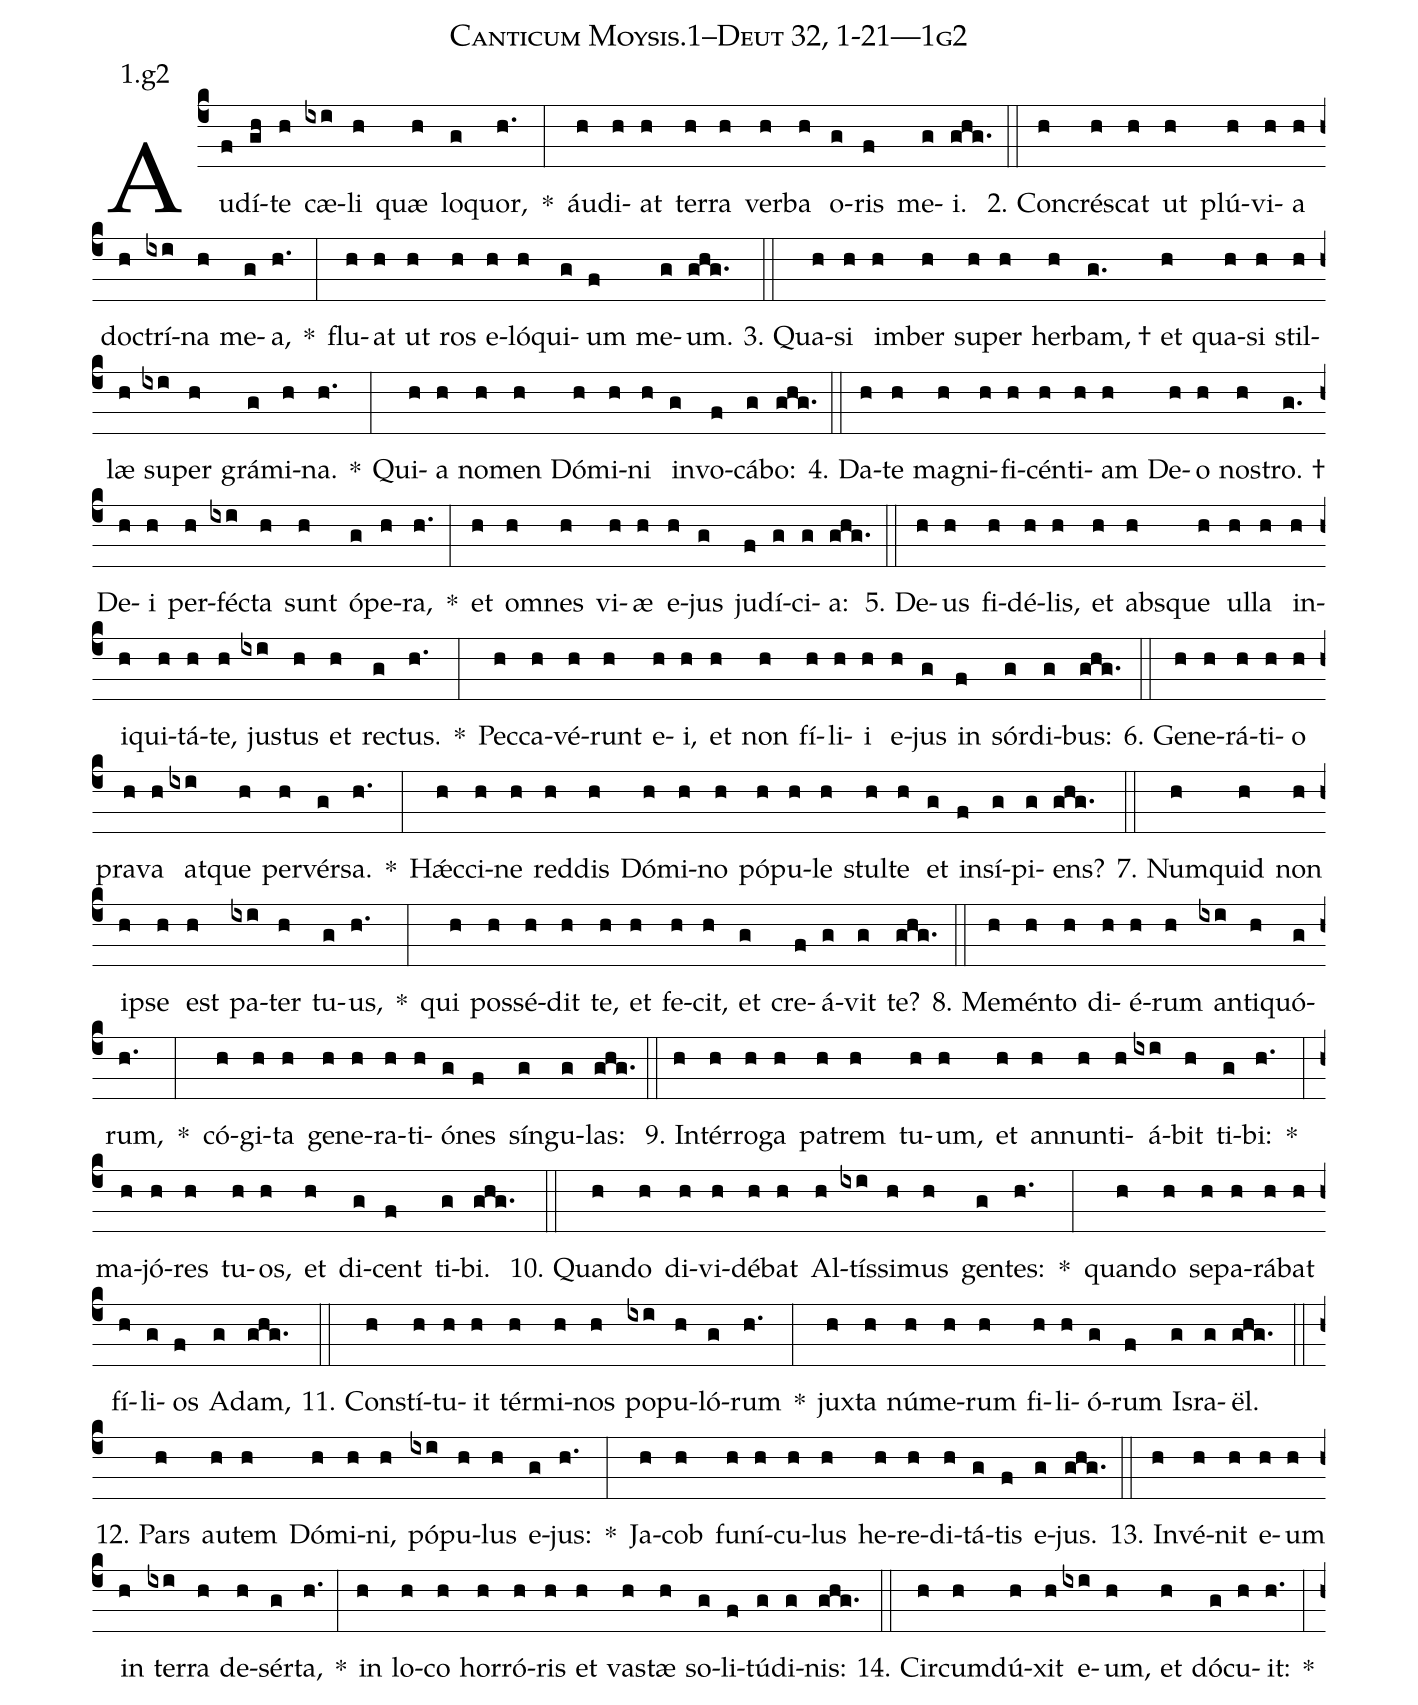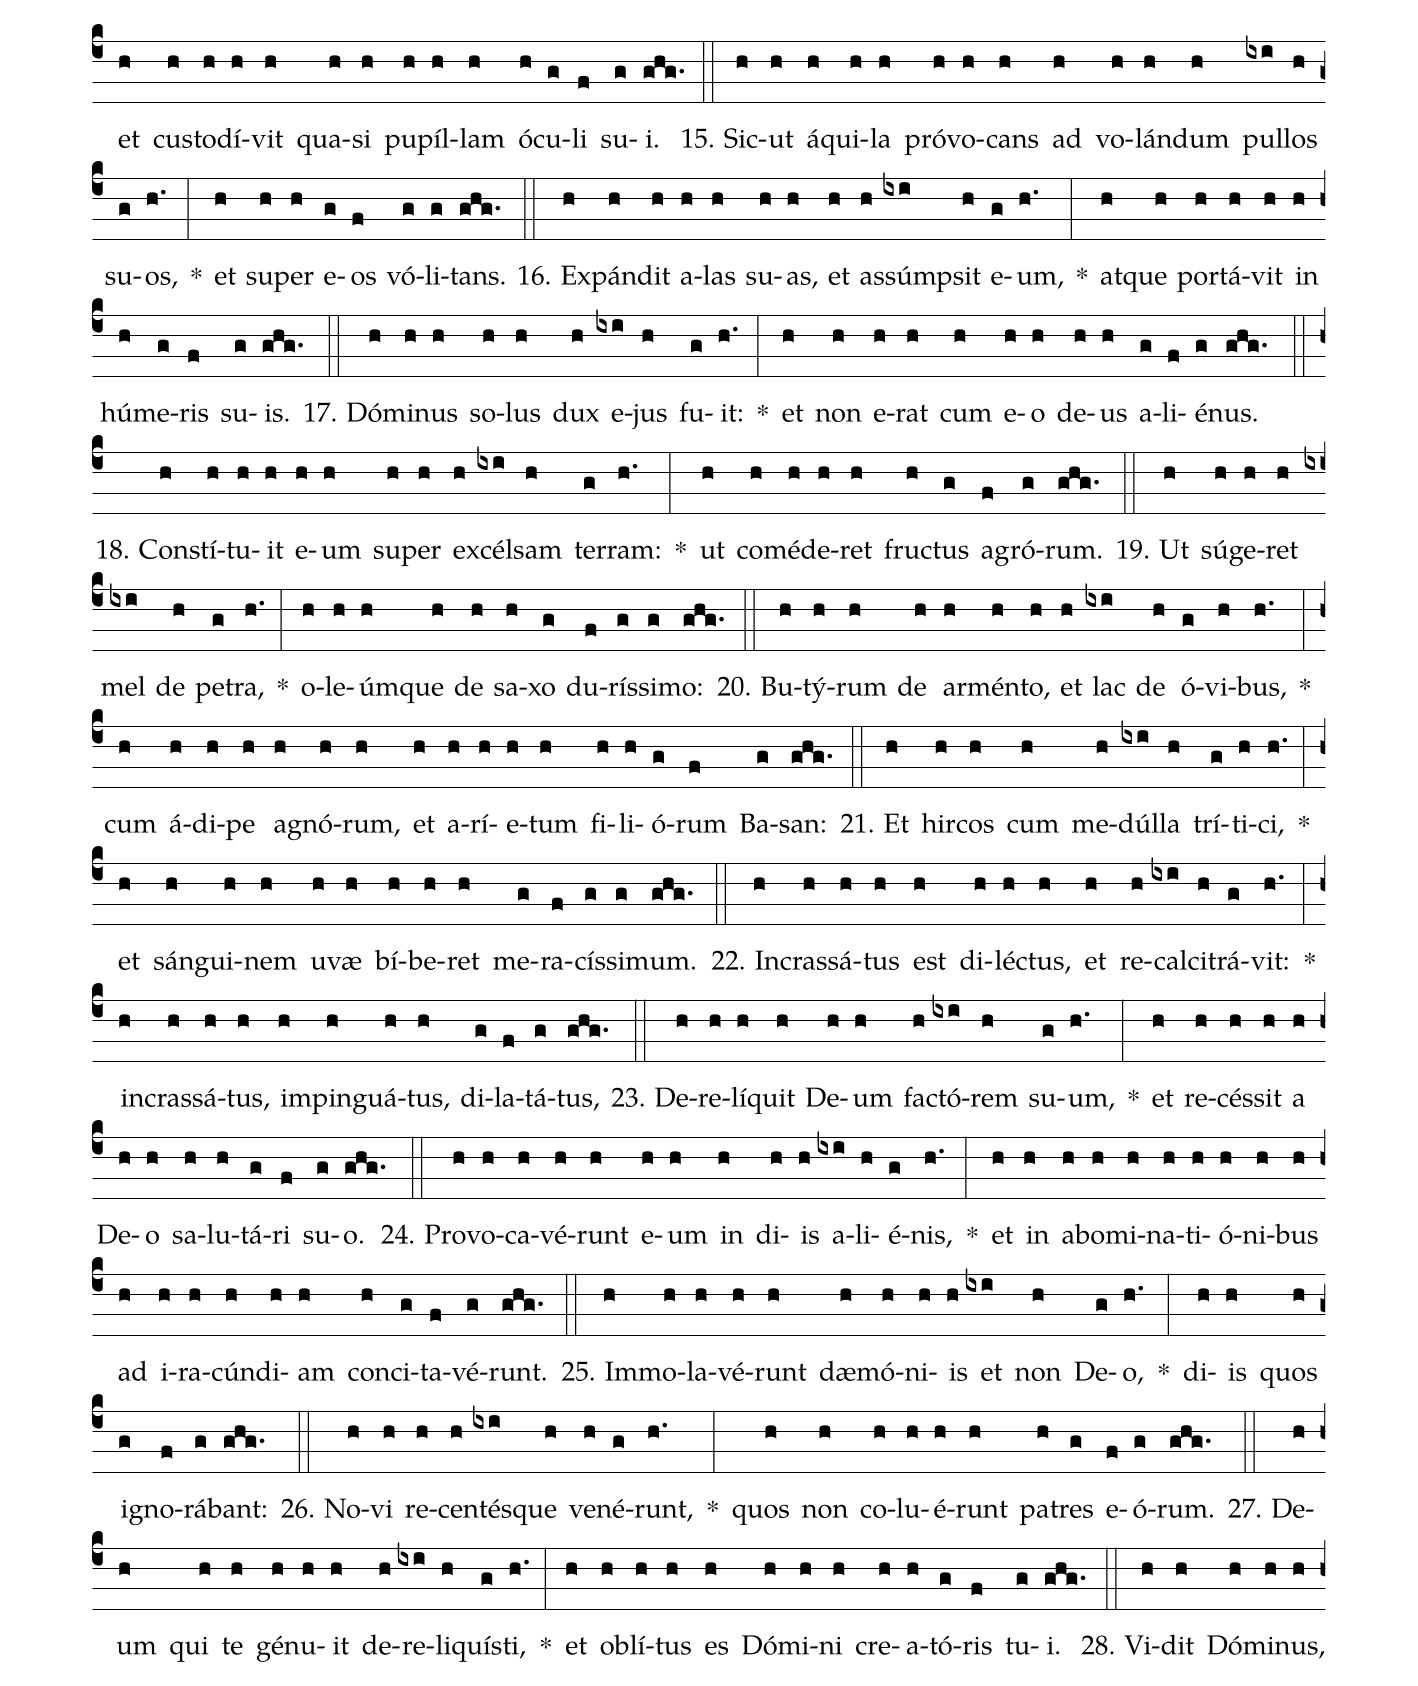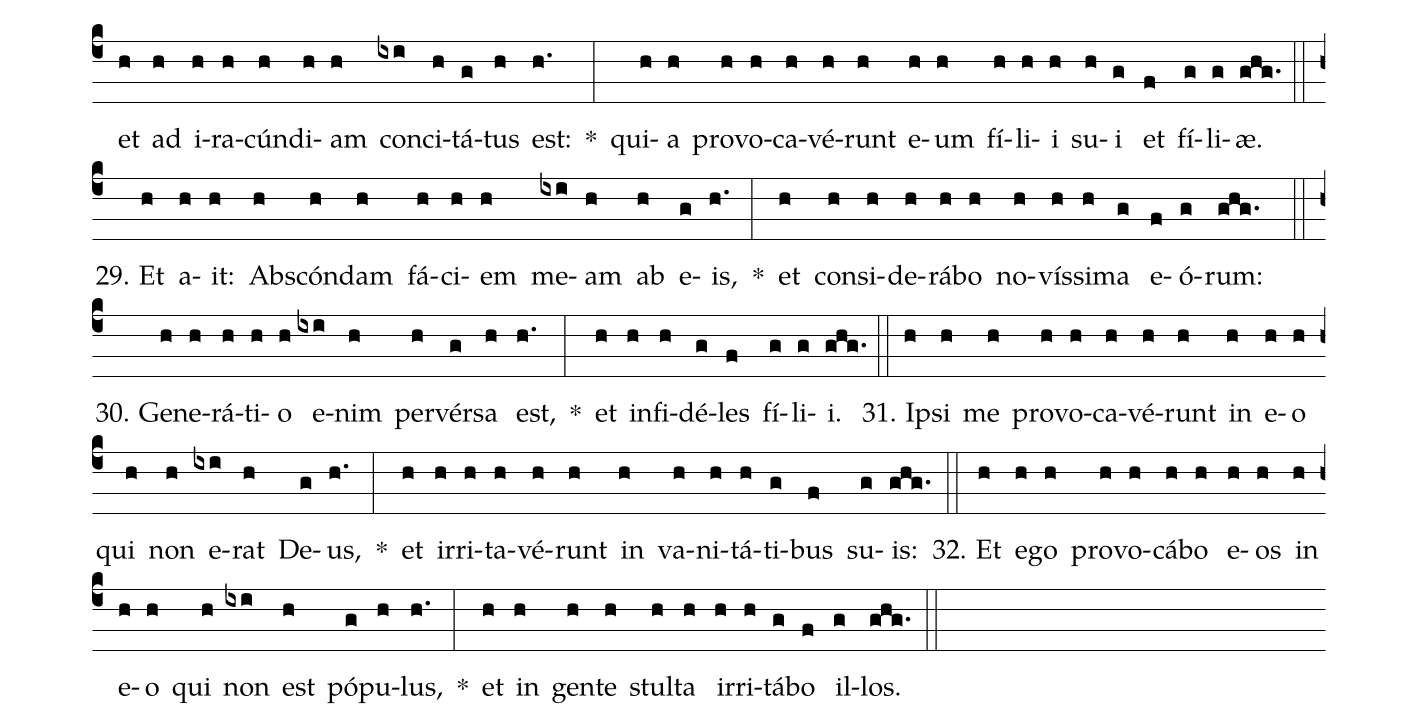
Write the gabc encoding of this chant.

name: Canticum Moysis.1--Deut 32, 1-21---1g2;
annotation: 1.g2;
%%
(c4)Au(f)dí(gh)te(h) cæ(ixi)li(h) quæ(h) lo(g)quor,(h.) *(:) áu(h)di(h)at(h) ter(h)ra(h) ver(h)ba(h) o(g)ris(f) me(g)i.(ghg.) (::)
2. Con(h)crés(h)cat(h) ut(h) plú(h)vi(h)a(h) doc(h)trí(ixi)na(h) me(g)a,(h.) *(:) flu(h)at(h) ut(h) ros(h) e(h)ló(h)qui(g)um(f) me(g)um.(ghg.) (::)
3. Qua(h)si(h) im(h)ber(h) su(h)per(h) her(h)bam, †(g.) et(h) qua(h)si(h) stil(h)læ(h) su(ixi)per(h) grá(g)mi(h)na.(h.) *(:) Qui(h)a(h) no(h)men(h) Dó(h)mi(h)ni(h) in(g)vo(f)cá(g)bo:(ghg.) (::)
4. Da(h)te(h) ma(h)gni(h)fi(h)cén(h)ti(h)am(h) De(h)o(h) nos(h)tro. †(g.) De(h)i(h) per(h)féc(ixi)ta(h) sunt(h) ó(g)pe(h)ra,(h.) *(:) et(h) om(h)nes(h) vi(h)æ(h) e(h)jus(g) ju(f)dí(g)ci(g)a:(ghg.) (::)
5. De(h)us(h) fi(h)dé(h)lis,(h) et(h) abs(h)que(h) ul(h)la(h) in(h)i(h)qui(h)tá(h)te,(h) jus(ixi)tus(h) et(h) rec(g)tus.(h.) *(:) Pec(h)ca(h)vé(h)runt(h) e(h)i,(h) et(h) non(h) fí(h)li(h)i(h) e(h)jus(g) in(f) sór(g)di(g)bus:(ghg.) (::)
6. Ge(h)ne(h)rá(h)ti(h)o(h) pra(h)va(h) at(ixi)que(h) per(h)vér(g)sa.(h.) *(:) Hǽc(h)ci(h)ne(h) red(h)dis(h) Dó(h)mi(h)no(h) pó(h)pu(h)le(h) stul(h)te(h) et(g) in(f)sí(g)pi(g)ens?(ghg.) (::)
7. Num(h)quid(h) non(h) ip(h)se(h) est(h) pa(ixi)ter(h) tu(g)us,(h.) *(:) qui(h) pos(h)sé(h)dit(h) te,(h) et(h) fe(h)cit,(h) et(g) cre(f)á(g)vit(g) te?(ghg.) (::)
8. Me(h)mén(h)to(h) di(h)é(h)rum(h) an(ixi)ti(h)quó(g)rum,(h.) *(:) có(h)gi(h)ta(h) ge(h)ne(h)ra(h)ti(h)ó(g)nes(f) sín(g)gu(g)las:(ghg.) (::)
9. In(h)tér(h)ro(h)ga(h) pa(h)trem(h) tu(h)um,(h) et(h) an(h)nun(h)ti(h)á(ixi)bit(h) ti(g)bi:(h.) *(:) ma(h)jó(h)res(h) tu(h)os,(h) et(h) di(g)cent(f) ti(g)bi.(ghg.) (::)
10. Quan(h)do(h) di(h)vi(h)dé(h)bat(h) Al(h)tís(ixi)si(h)mus(h) gen(g)tes:(h.) *(:) quan(h)do(h) se(h)pa(h)rá(h)bat(h) fí(h)li(g)os(f) A(g)dam,(ghg.) (::)
11. Con(h)stí(h)tu(h)it(h) tér(h)mi(h)nos(h) po(ixi)pu(h)ló(g)rum(h.) *(:) jux(h)ta(h) nú(h)me(h)rum(h) fi(h)li(h)ó(g)rum(f) Is(g)ra(g)ël.(ghg.) (::)
12. Pars(h) au(h)tem(h) Dó(h)mi(h)ni,(h) pó(ixi)pu(h)lus(h) e(g)jus:(h.) *(:) Ja(h)cob(h) fu(h)ní(h)cu(h)lus(h) he(h)re(h)di(h)tá(g)tis(f) e(g)jus.(ghg.) (::)
13. In(h)vé(h)nit(h) e(h)um(h) in(h) ter(ixi)ra(h) de(h)sér(g)ta,(h.) *(:) in(h) lo(h)co(h) hor(h)ró(h)ris(h) et(h) vas(h)tæ(h) so(g)li(f)tú(g)di(g)nis:(ghg.) (::)
14. Cir(h)cum(h)dú(h)xit(h) e(ixi)um,(h) et(h) dó(g)cu(h)it:(h.) *(:) et(h) cus(h)to(h)dí(h)vit(h) qua(h)si(h) pu(h)píl(h)lam(h) ó(h)cu(g)li(f) su(g)i.(ghg.) (::)
15. Sic(h)ut(h) á(h)qui(h)la(h) pró(h)vo(h)cans(h) ad(h) vo(h)lán(h)dum(h) pul(ixi)los(h) su(g)os,(h.) *(:) et(h) su(h)per(h) e(g)os(f) vó(g)li(g)tans.(ghg.) (::)
16. Ex(h)pán(h)dit(h) a(h)las(h) su(h)as,(h) et(h) as(h)súmp(ixi)sit(h) e(g)um,(h.) *(:) at(h)que(h) por(h)tá(h)vit(h) in(h) hú(h)me(g)ris(f) su(g)is.(ghg.) (::)
17. Dó(h)mi(h)nus(h) so(h)lus(h) dux(h) e(ixi)jus(h) fu(g)it:(h.) *(:) et(h) non(h) e(h)rat(h) cum(h) e(h)o(h) de(h)us(h) a(g)li(f)é(g)nus.(ghg.) (::)
18. Con(h)stí(h)tu(h)it(h) e(h)um(h) su(h)per(h) ex(h)cél(ixi)sam(h) ter(g)ram:(h.) *(:) ut(h) com(h)é(h)de(h)ret(h) fruc(h)tus(g) a(f)gró(g)rum.(ghg.) (::)
19. Ut(h) sú(h)ge(h)ret(h) mel(ixi) de(h) pe(g)tra,(h.) *(:) o(h)le(h)úm(h)que(h) de(h) sa(h)xo(g) du(f)rís(g)si(g)mo:(ghg.) (::)
20. Bu(h)tý(h)rum(h) de(h) ar(h)mén(h)to,(h) et(h) lac(ixi) de(h) ó(g)vi(h)bus,(h.) *(:) cum(h) á(h)di(h)pe(h) a(h)gnó(h)rum,(h) et(h) a(h)rí(h)e(h)tum(h) fi(h)li(h)ó(g)rum(f) Ba(g)san:(ghg.) (::)
21. Et(h) hir(h)cos(h) cum(h) me(h)dúl(ixi)la(h) trí(g)ti(h)ci,(h.) *(:) et(h) sán(h)gui(h)nem(h) u(h)væ(h) bí(h)be(h)ret(h) me(g)ra(f)cís(g)si(g)mum.(ghg.) (::)
22. In(h)cras(h)sá(h)tus(h) est(h) di(h)léc(h)tus,(h) et(h) re(h)cal(ixi)ci(h)trá(g)vit:(h.) *(:) in(h)cras(h)sá(h)tus,(h) im(h)pin(h)guá(h)tus,(h) di(g)la(f)tá(g)tus,(ghg.) (::)
23. De(h)re(h)lí(h)quit(h) De(h)um(h) fac(h)tó(ixi)rem(h) su(g)um,(h.) *(:) et(h) re(h)cés(h)sit(h) a(h) De(h)o(h) sa(h)lu(h)tá(g)ri(f) su(g)o.(ghg.) (::)
24. Pro(h)vo(h)ca(h)vé(h)runt(h) e(h)um(h) in(h) di(h)is(h) a(ixi)li(h)é(g)nis,(h.) *(:) et(h) in(h) ab(h)o(h)mi(h)na(h)ti(h)ó(h)ni(h)bus(h) ad(h) i(h)ra(h)cún(h)di(h)am(h) con(h)ci(g)ta(f)vé(g)runt.(ghg.) (::)
25. Im(h)mo(h)la(h)vé(h)runt(h) dæ(h)mó(h)ni(h)is(h) et(ixi) non(h) De(g)o,(h.) *(:) di(h)is(h) quos(h) i(g)gno(f)rá(g)bant:(ghg.) (::)
26. No(h)vi(h) re(h)cen(h)tés(ixi)que(h) ve(h)né(g)runt,(h.) *(:) quos(h) non(h) co(h)lu(h)é(h)runt(h) pa(h)tres(g) e(f)ó(g)rum.(ghg.) (::)
27. De(h)um(h) qui(h) te(h) gé(h)nu(h)it(h) de(h)re(ixi)li(h)quís(g)ti,(h.) *(:) et(h) ob(h)lí(h)tus(h) es(h) Dó(h)mi(h)ni(h) cre(h)a(h)tó(g)ris(f) tu(g)i.(ghg.) (::)
28. Vi(h)dit(h) Dó(h)mi(h)nus,(h) et(h) ad(h) i(h)ra(h)cún(h)di(h)am(h) con(ixi)ci(h)tá(g)tus(h) est:(h.) *(:) qui(h)a(h) pro(h)vo(h)ca(h)vé(h)runt(h) e(h)um(h) fí(h)li(h)i(h) su(h)i(g) et(f) fí(g)li(g)æ.(ghg.) (::)
29. Et(h) a(h)it:(h) Abs(h)cón(h)dam(h) fá(h)ci(h)em(h) me(ixi)am(h) ab(h) e(g)is,(h.) *(:) et(h) con(h)si(h)de(h)rá(h)bo(h) no(h)vís(h)si(h)ma(g) e(f)ó(g)rum:(ghg.) (::)
30. Ge(h)ne(h)rá(h)ti(h)o(h) e(ixi)nim(h) per(h)vér(g)sa(h) est,(h.) *(:) et(h) in(h)fi(h)dé(g)les(f) fí(g)li(g)i.(ghg.) (::)
31. Ip(h)si(h) me(h) pro(h)vo(h)ca(h)vé(h)runt(h) in(h) e(h)o(h) qui(h) non(h) e(ixi)rat(h) De(g)us,(h.) *(:) et(h) ir(h)ri(h)ta(h)vé(h)runt(h) in(h) va(h)ni(h)tá(h)ti(g)bus(f) su(g)is:(ghg.) (::)
32. Et(h) e(h)go(h) pro(h)vo(h)cá(h)bo(h) e(h)os(h) in(h) e(h)o(h) qui(h) non(ixi) est(h) pó(g)pu(h)lus,(h.) *(:) et(h) in(h) gen(h)te(h) stul(h)ta(h) ir(h)ri(h)tá(g)bo(f) il(g)los.(ghg.) (::)
